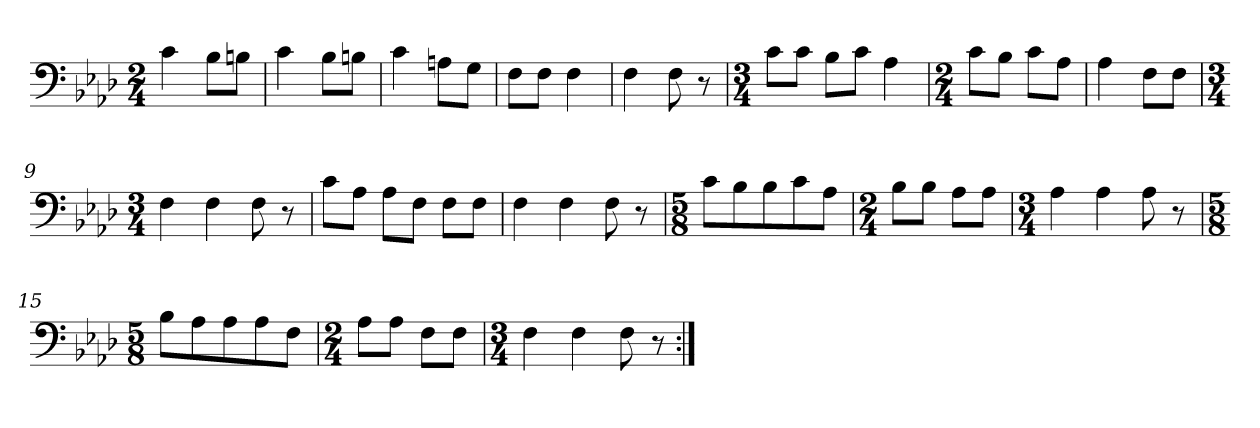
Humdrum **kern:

**kern
*part1
*staff1
*clefF4
*k[b-e-a-d-]
*M2/4
=1
4c\
8B-\L
8Bn\J
=2
4c\
8B-\L
8Bn\J
=3
4c\
8An\L
8G\J
=4
8F\L
8F\J
4F\
=5
4F\
8F\
8r
=6
*M3/4
8c\L
8c\J
8B-\L
8c\J
4A-\
=7
*M2/4
8c\L
8B-\J
8c\L
8A-\J
=8
4A-\
8F\L
8F\J
=9
*M3/4
4F\
4F\
8F\
8r
=10
8c\L
8A-\J
8A-\L
8F\J
8F\L
8F\J
=11
4F\
4F\
8F\
8r
=12
*M5/8
8c\L
8B-\
8B-\
8c\
8A-\J
=13
*M2/4
8B-\L
8B-\J
8A-\L
8A-\J
=14
*M3/4
4A-\
4A-\
8A-\
8r
=15
*M5/8
8B-\L
8A-\
8A-\
8A-\
8F\J
=16
*M2/4
8A-\L
8A-\J
8F\L
8F\J
=17
*M3/4
4F\
4F\
8F\
8r
=:|!
*-
